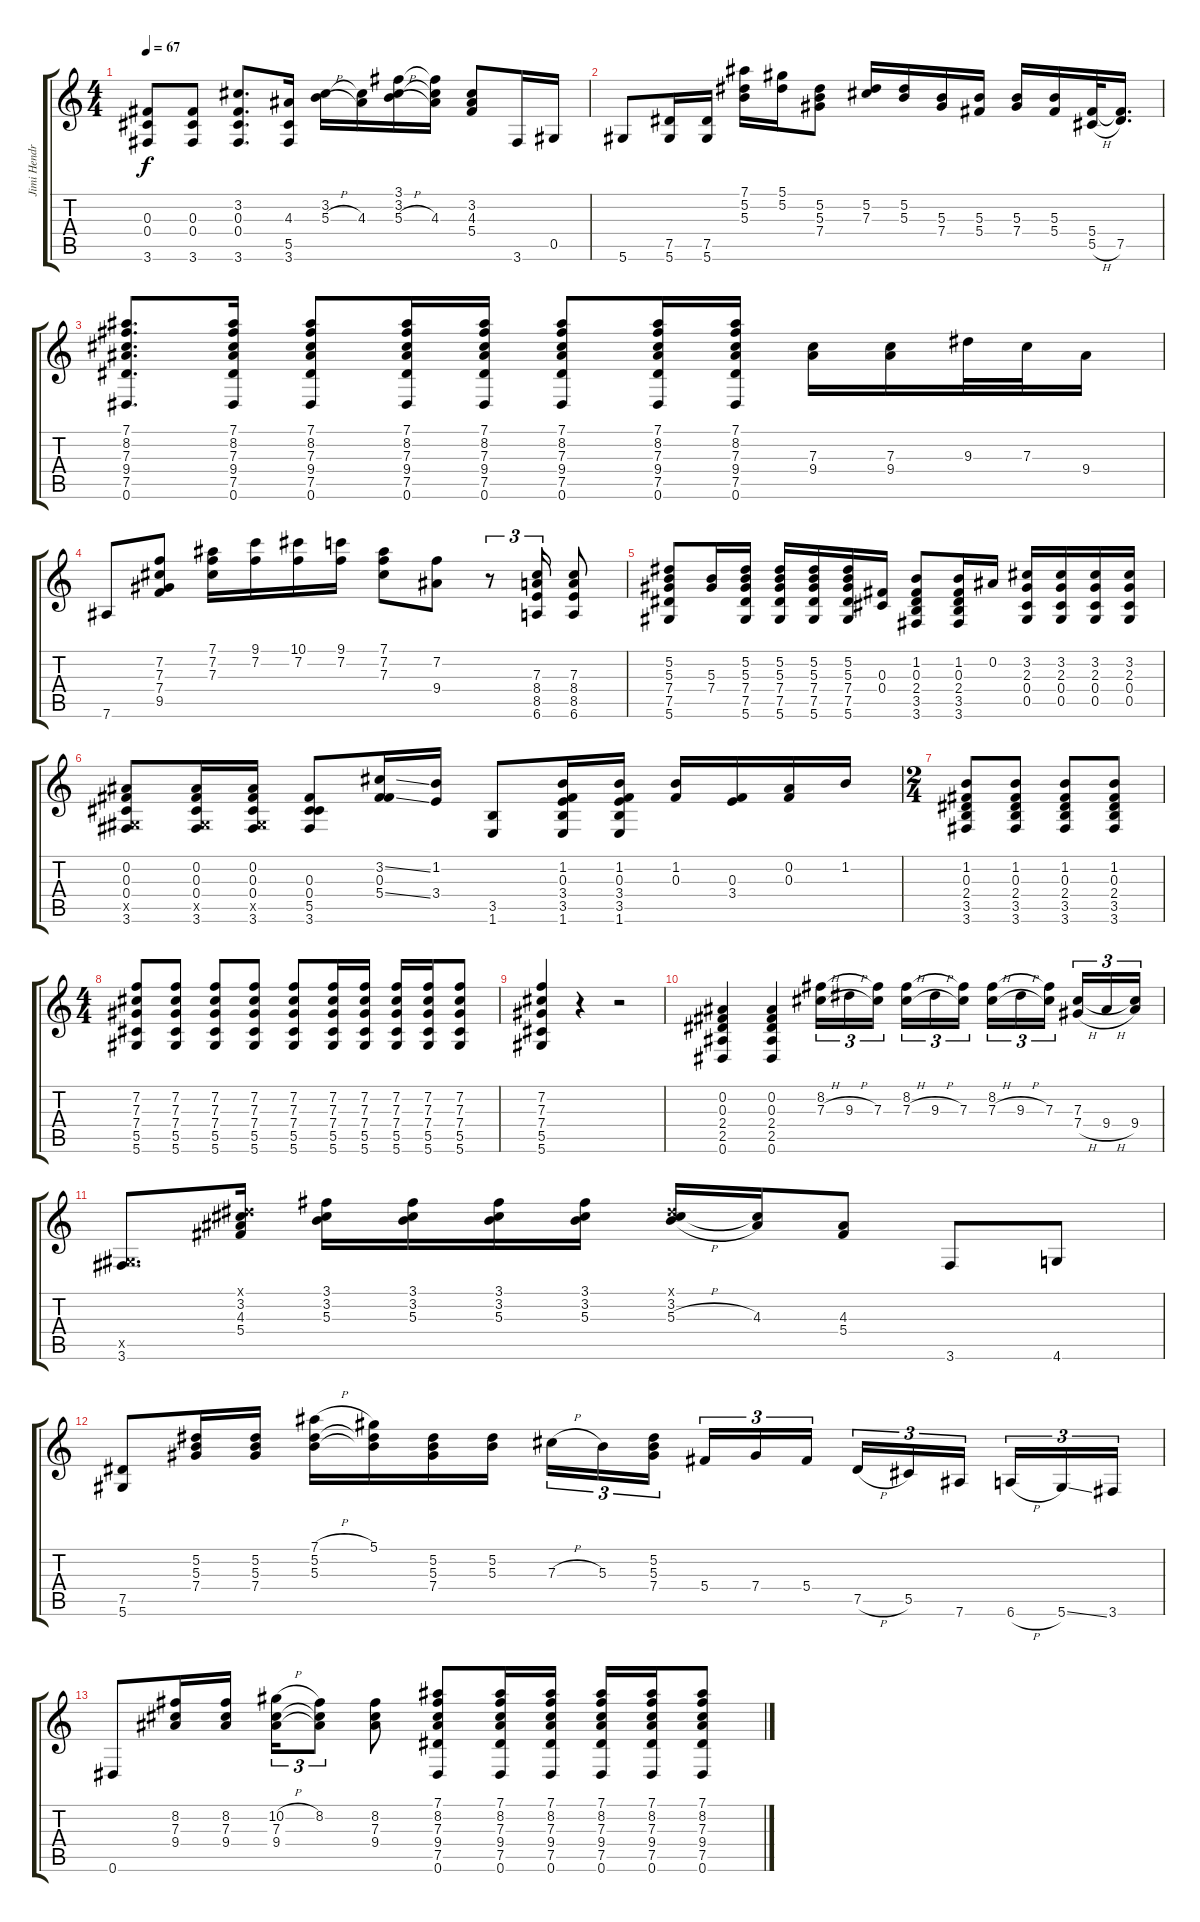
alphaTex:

\track ("Jimi Hendrix" "Jimi Hendr") {instrument overdrivenguitar}
\staff {score tabs}
\tuning (Eb4 Bb3 Gb3 Db3 Ab2 Eb2) {hide}
\ts (4 4)
\tempo 67
\clef g2
\ks c
(0.3 0.4 3.6).8{dy f} (0.3 0.4 3.6).8 (3.2 0.3 0.4 3.6).8{d} (4.3 5.5 3.6).16 (3.2 5.3{h}).16 (3.2{t} 4.3).16 (3.1 3.2 5.3{h}).16 (3.1{t} 3.2{t} 4.3).16 (3.2 4.3 5.4).8 3.6.16 0.5.16 |
5.6.8 (7.5 5.6).16 (7.5 5.6).16 (7.1 5.2 5.3).16 (5.1 5.2).16 (5.2 5.3 7.4).8 (5.2 7.3).16 (5.2 5.3).16 (5.3 7.4).16 (5.3 5.4).16 (5.3 7.4).16 (5.3 5.4).16 (5.4 5.5{h}).32 (5.4{t} 7.5).16{d} |
(7.1 8.2 7.3 9.4 7.5 0.6).8{d} (7.1 8.2 7.3 9.4 7.5 0.6).16 (7.1 8.2 7.3 9.4 7.5 0.6).8 (7.1 8.2 7.3 9.4 7.5 0.6).16 (7.1 8.2 7.3 9.4 7.5 0.6).16 (7.1 8.2 7.3 9.4 7.5 0.6).8 (7.1 8.2 7.3 9.4 7.5 0.6).16 (7.1 8.2 7.3 9.4 7.5 0.6).16 (7.3 9.4).16 (7.3 9.4).16 9.3.32 7.3.32 9.4.16 |
7.6.8 (7.2 7.3 7.4 9.5).8 (7.1 7.2 7.3).16 (9.1 7.2).16 (10.1 7.2).16 (9.1 7.2).16 (7.1 7.2 7.3).8 (7.2 9.4).8 r.8{tu (3 2)} (7.3 8.4 8.5 6.6).16{tu (3 2)} (7.3 8.4 8.5 6.6).8 |
(5.2 5.3 7.4 7.5 5.6).8 (5.3 7.4).16 (5.2 5.3 7.4 7.5 5.6).16 (5.2 5.3 7.4 7.5 5.6).16 (5.2 5.3 7.4 7.5 5.6).16 (5.2 5.3 7.4 7.5 5.6).16 (0.3 0.4).16 (1.2 0.3 2.4 3.5 3.6).8 (1.2 0.3 2.4 3.5 3.6).16 0.2.16 (3.2 2.3 0.4 0.5).16 (3.2 2.3 0.4 0.5).16 (3.2 2.3 0.4 0.5).16 (3.2 2.3 0.4 0.5).16 |
(0.2 0.3 0.4 0.5{x} 3.6).8 (0.2 0.3 0.4 0.5{x} 3.6).16 (0.2 0.3 0.4 0.5{x} 3.6).16 (0.3 0.4 5.5 3.6).8 (3.2{ss} 0.3 5.4{ss}).16 (1.2 3.4).16 (3.5 1.6).8 (1.2 0.3 3.4 3.5 1.6).16 (1.2 0.3 3.4 3.5 1.6).16 (1.2 0.3).16 (0.3 3.4).16 (0.2 0.3).16 1.2.16 |
\ts (2 4)
(1.2 0.3 2.4 3.5 3.6).8 (1.2 0.3 2.4 3.5 3.6).8 (1.2 0.3 2.4 3.5 3.6).8 (1.2 0.3 2.4 3.5 3.6).8 |
\ts (4 4)
(7.2 7.3 7.4 5.5 5.6).8 (7.2 7.3 7.4 5.5 5.6).8 (7.2 7.3 7.4 5.5 5.6).8 (7.2 7.3 7.4 5.5 5.6).8 (7.2 7.3 7.4 5.5 5.6).8 (7.2 7.3 7.4 5.5 5.6).16 (7.2 7.3 7.4 5.5 5.6).16 (7.2 7.3 7.4 5.5 5.6).16 (7.2 7.3 7.4 5.5 5.6).16 (7.2 7.3 7.4 5.5 5.6).8 |
(7.2 7.3 7.4 5.5 5.6).4 r.4 r.2 |
(0.2 0.3 2.4 2.5 0.6).4 (0.2 0.3 2.4 2.5 0.6).4 (8.2 7.3{h}).16{tu (3 2)} 9.3{h}.16{tu (3 2)} (8.2{t} 7.3).16{tu (3 2) beam splitsecondary} (8.2 7.3{h}).16{tu (3 2)} 9.3{h}.16{tu (3 2)} (8.2{t} 7.3).16{tu (3 2)} (8.2 7.3{h}).16{tu (3 2)} 9.3{h}.16{tu (3 2)} (8.2{t} 7.3).16{tu (3 2) beam splitsecondary} (7.3 7.4{h}).16{tu (3 2)} 9.4{h}.16{tu (3 2)} (7.3{t} 9.4).16{tu (3 2)} |
(0.5{x} 3.6).8{d} (0.1{x} 3.2 4.3 5.4).16 (3.1 3.2 5.3).16 (3.1 3.2 5.3).16 (3.1 3.2 5.3).16 (3.1 3.2 5.3).16 (0.1{x} 3.2 5.3{h}).16 (3.2{t} 4.3).16 (4.3 5.4).8 3.6.8 4.6.8 |
(7.5 5.6).8{volume 0} (5.2 5.3 7.4).16 (5.2 5.3 7.4).16 (7.1{h} 5.2 5.3).16 (5.1 5.2{t} 5.3{t}).16 (5.2 5.3 7.4).16 (5.2 5.3).16 7.3{h}.16{tu (3 2)} 5.3.16{tu (3 2)} (5.2 5.3 7.4).16{tu (3 2) beam splitsecondary} 5.4.16{tu (3 2)} 7.4.16{tu (3 2)} 5.4.16{tu (3 2)} 7.5{h}.16{tu (3 2)} 5.5.16{tu (3 2)} 7.6.16{tu (3 2) beam splitsecondary} 6.6{h}.16{tu (3 2)} 5.6{ss}.16{tu (3 2)} 3.6.16{tu (3 2)} |
0.6.8 (8.2 7.3 9.4).16 (8.2 7.3 9.4).16 (10.2{h} 7.3 9.4).16{tu (3 2)} (8.2 7.3{t} 9.4{t}).8{tu (3 2)} (8.2 7.3 9.4).8 (7.1 8.2 7.3 9.4 7.5 0.6).8 (7.1 8.2 7.3 9.4 7.5 0.6).16 (7.1 8.2 7.3 9.4 7.5 0.6).16 (7.1 8.2 7.3 9.4 7.5 0.6).16 (7.1 8.2 7.3 9.4 7.5 0.6).16 (7.1 8.2 7.3 9.4 7.5 0.6).8
